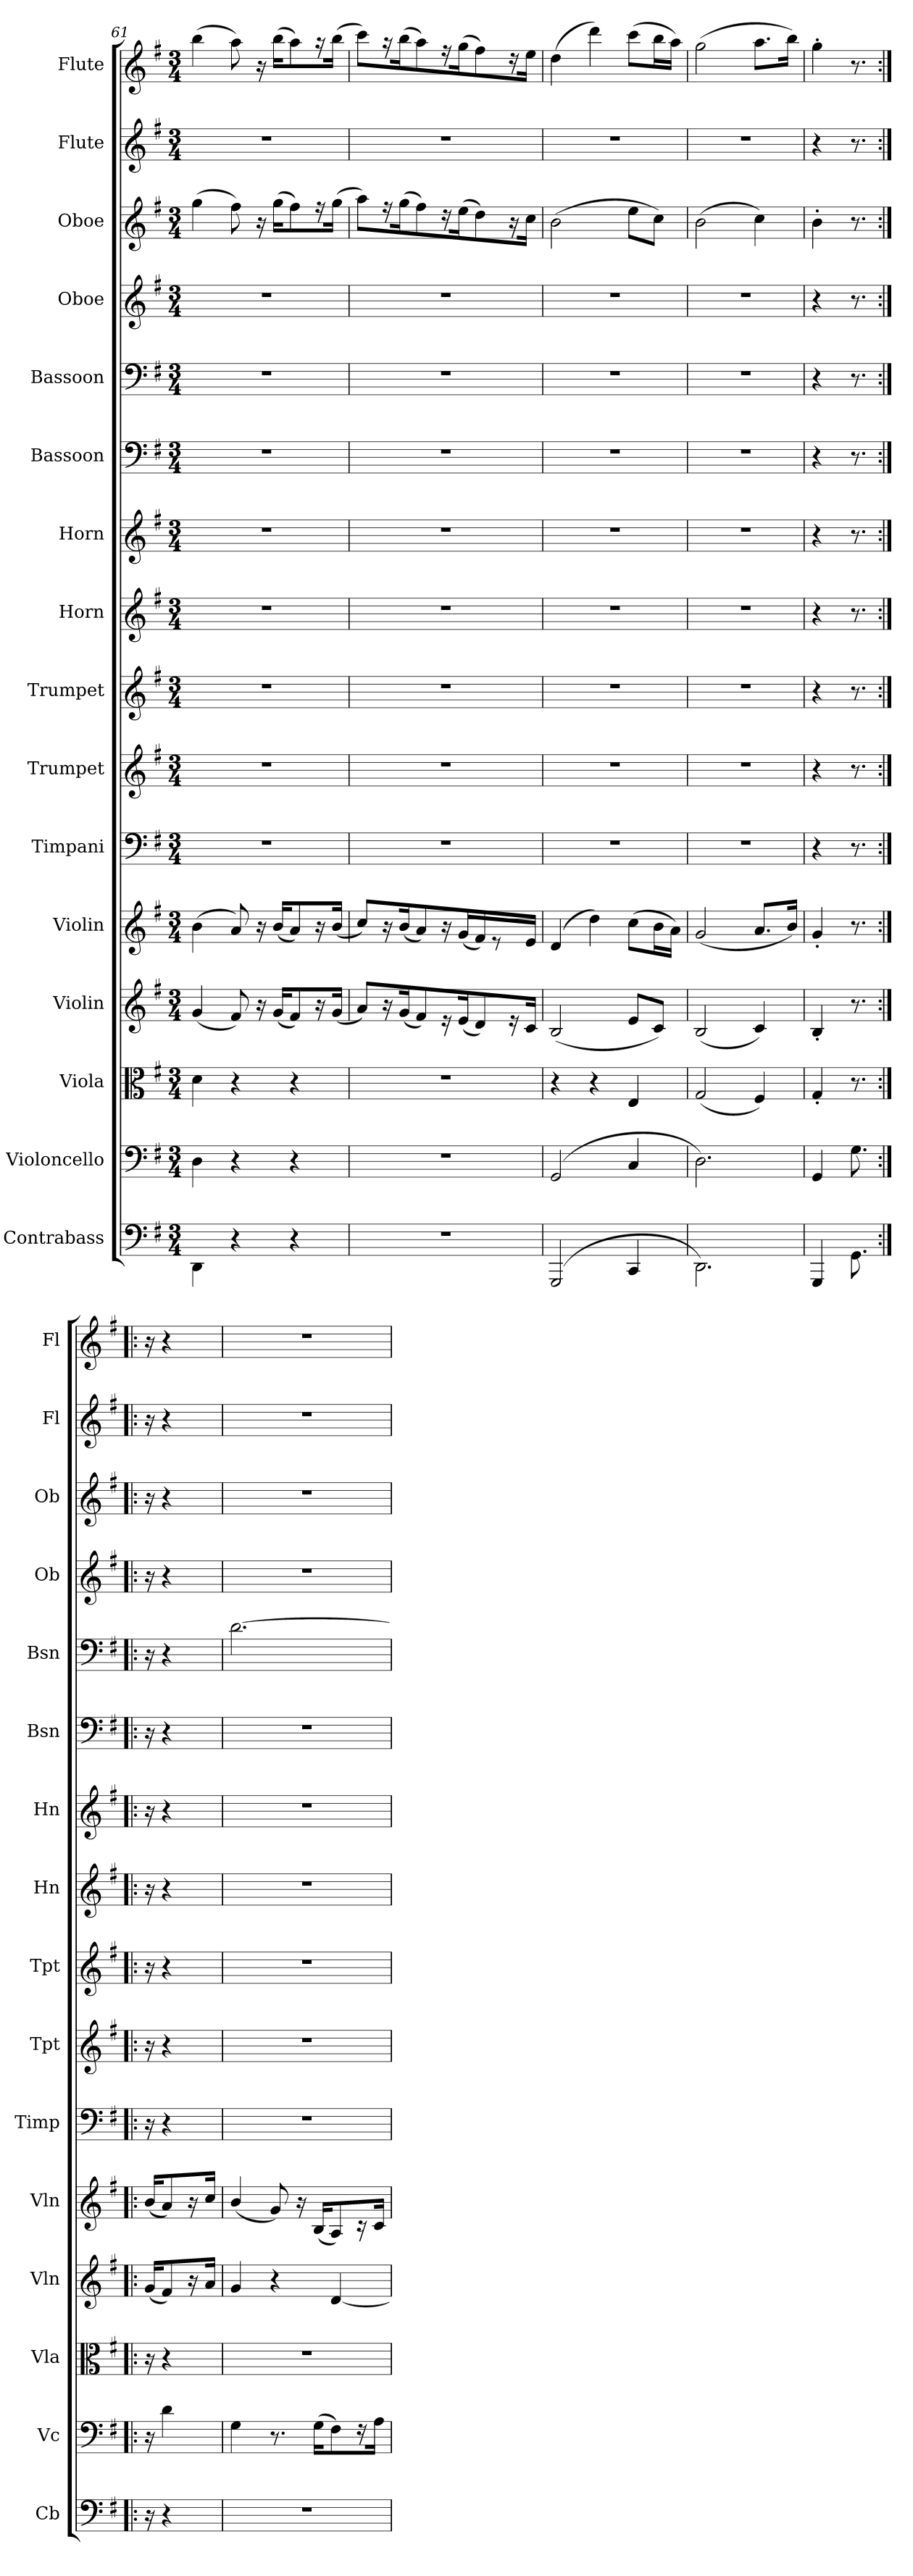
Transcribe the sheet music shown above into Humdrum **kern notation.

**kern	**kern	**kern	**kern	**kern	**kern	**kern	**kern	**kern	**kern	**kern	**kern	**kern	**kern	**kern	**kern
*part16	*part15	*part14	*part13	*part12	*part11	*part10	*part9	*part8	*part7	*part6	*part5	*part4	*part3	*part2	*part1
*staff16	*staff15	*staff14	*staff13	*staff12	*staff11	*staff10	*staff9	*staff8	*staff7	*staff6	*staff5	*staff4	*staff3	*staff2	*staff1
*I"Contrabass	*I"Violoncello	*I"Viola	*I"Violin	*I"Violin	*I"Timpani	*I"Trumpet	*I"Trumpet	*I"Horn	*I"Horn	*I"Bassoon	*I"Bassoon	*I"Oboe	*I"Oboe	*I"Flute	*I"Flute
*I'Cb	*I'Vc	*I'Vla	*I'Vln	*I'Vln	*I'Timp	*I'Tpt	*I'Tpt	*I'Hn	*I'Hn	*I'Bsn	*I'Bsn	*I'Ob	*I'Ob	*I'Fl	*I'Fl
*clefF4	*clefF4	*clefC3	*clefG2	*clefG2	*clefF4	*clefG2	*clefG2	*clefG2	*clefG2	*clefF4	*clefF4	*clefG2	*clefG2	*clefG2	*clefG2
*k[f#]	*k[f#]	*k[f#]	*k[f#]	*k[f#]	*k[f#]	*k[f#]	*k[f#]	*k[f#]	*k[f#]	*k[f#]	*k[f#]	*k[f#]	*k[f#]	*k[f#]	*k[f#]
*M3/4	*M3/4	*M3/4	*M3/4	*M3/4	*M3/4	*M3/4	*M3/4	*M3/4	*M3/4	*M3/4	*M3/4	*M3/4	*M3/4	*M3/4	*M3/4
=61	=61	=61	=61	=61	=61	=61	=61	=61	=61	=61	=61	=61	=61	=61	=61
4DD\	4D\	4d\	(4g/	(4b\	2.r	2.r	2.r	2.r	2.r	2.r	2.r	2.r	(4gg\	2.r	(4bb\
4r	4r	4r	8f#/)	8a/)	.	.	.	.	.	.	.	.	8ff#\)	.	8aa\)
.	.	.	16r	16r	.	.	.	.	.	.	.	.	16r	.	16r
.	.	.	(16g/KL	(16b/KL	.	.	.	.	.	.	.	.	(16gg\KL	.	(16bb\KL
4r	4r	4r	8f#/)	8a/)	.	.	.	.	.	.	.	.	8ff#\)	.	8aa\)
.	.	.	16r	16r	.	.	.	.	.	.	.	.	16r	.	16r
.	.	.	(16g/Jk	(16b/Jk	.	.	.	.	.	.	.	.	(16gg\Jk	.	(16bb\Jk
=62	=62	=62	=62	=62	=62	=62	=62	=62	=62	=62	=62	=62	=62	=62	=62
2.r	2.r	2.r	8a/L)	8cc/L)	2.r	2.r	2.r	2.r	2.r	2.r	2.r	2.r	8aa\L)	2.r	8ccc\L)
.	.	.	16r	16r	.	.	.	.	.	.	.	.	16r	.	16r
.	.	.	(16g/K	(16b/K	.	.	.	.	.	.	.	.	(16gg\K	.	(16bb\K
.	.	.	8f#/)	8a/)	.	.	.	.	.	.	.	.	8ff#\)	.	8aa\)
.	.	.	16r	16r	.	.	.	.	.	.	.	.	16r	.	16r
.	.	.	(16e/K	(16g/L	.	.	.	.	.	.	.	.	(16ee\K	.	(16gg\K
.	.	.	8d/)	16f#/)	.	.	.	.	.	.	.	.	8dd\)	.	8ff#\)
.	.	.	.	8r	.	.	.	.	.	.	.	.	.	.	.
.	.	.	16r	.	.	.	.	.	.	.	.	.	16r	.	16r
.	.	.	16c/Jk	16e/JJ	.	.	.	.	.	.	.	.	16cc\Jk	.	16ee\Jk
=63	=63	=63	=63	=63	=63	=63	=63	=63	=63	=63	=63	=63	=63	=63	=63
(2GGG/	(2GG/	4r	(2B/	(4d/	2.r	2.r	2.r	2.r	2.r	2.r	2.r	2.r	(2b\	2.r	(4dd\
.	.	4r	.	4dd\)	.	.	.	.	.	.	.	.	.	.	4ddd\)
4CC/	4C/	4E/	8e/L	(8cc\L	.	.	.	.	.	.	.	.	8ee\L	.	(8ccc\L
.	.	.	8c/J)	16b\L	.	.	.	.	.	.	.	.	8cc\J)	.	16bb\L
.	.	.	.	16a\JJ)	.	.	.	.	.	.	.	.	.	.	16aa\JJ)
=64	=64	=64	=64	=64	=64	=64	=64	=64	=64	=64	=64	=64	=64	=64	=64
2.DD\)	2.D\)	(2G/	(2B/	(2g/	2.r	2.r	2.r	2.r	2.r	2.r	2.r	2.r	(2b\	2.r	(2gg\
.	.	4F#/)	4c/)	8.a/L	.	.	.	.	.	.	.	.	4cc\)	.	8.aa\L
.	.	.	.	16b/Jk)	.	.	.	.	.	.	.	.	.	.	16bb\Jk)
=65	=65	=65	=65	=65	=65	=65	=65	=65	=65	=65	=65	=65	=65	=65	=65
4GGG/	4GG/	4G'/	4B'/	4g'/	4r	4r	4r	4r	4r	4r	4r	4r	4b'\	4r	4gg'\
8.GG\	8.G\	8.r	8.r	8.r	8.r	8.r	8.r	8.r	8.r	8.r	8.r	8.r	8.r	8.r	8.r
=:|!|:	=:|!|:	=:|!|:	=:|!|:	=:|!|:	=:|!|:	=:|!|:	=:|!|:	=:|!|:	=:|!|:	=:|!|:	=:|!|:	=:|!|:	=:|!|:	=:|!|:	=:|!|:
16r	16r	16r	(16g/KL	(16b/KL	16r	16r	16r	16r	16r	16r	16r	16r	16r	16r	16r
4r	4d\	4r	8f#/)	8a/)	4r	4r	4r	4r	4r	4r	4r	4r	4r	4r	4r
.	.	.	16r	16r	.	.	.	.	.	.	.	.	.	.	.
.	.	.	16a/Jk	16cc/Jk	.	.	.	.	.	.	.	.	.	.	.
=66	=66	=66	=66	=66	=66	=66	=66	=66	=66	=66	=66	=66	=66	=66	=66
2.r	4G\	2.r	4g/	(4b/	2.r	2.r	2.r	2.r	2.r	2.r	[2.d\	2.r	2.r	2.r	2.r
.	8.r	.	4r	8g/)	.	.	.	.	.	.	.	.	.	.	.
.	.	.	.	16r	.	.	.	.	.	.	.	.	.	.	.
.	(16G\KL	.	.	(16B/KL	.	.	.	.	.	.	.	.	.	.	.
.	8F#\)	.	[4d/	8A/)	.	.	.	.	.	.	.	.	.	.	.
.	16r	.	.	16r	.	.	.	.	.	.	.	.	.	.	.
.	16A\Jk	.	.	16c/Jk	.	.	.	.	.	.	.	.	.	.	.
=	=	=	=	=	=	=	=	=	=	=	=	=	=	=	=
*-	*-	*-	*-	*-	*-	*-	*-	*-	*-	*-	*-	*-	*-	*-	*-
